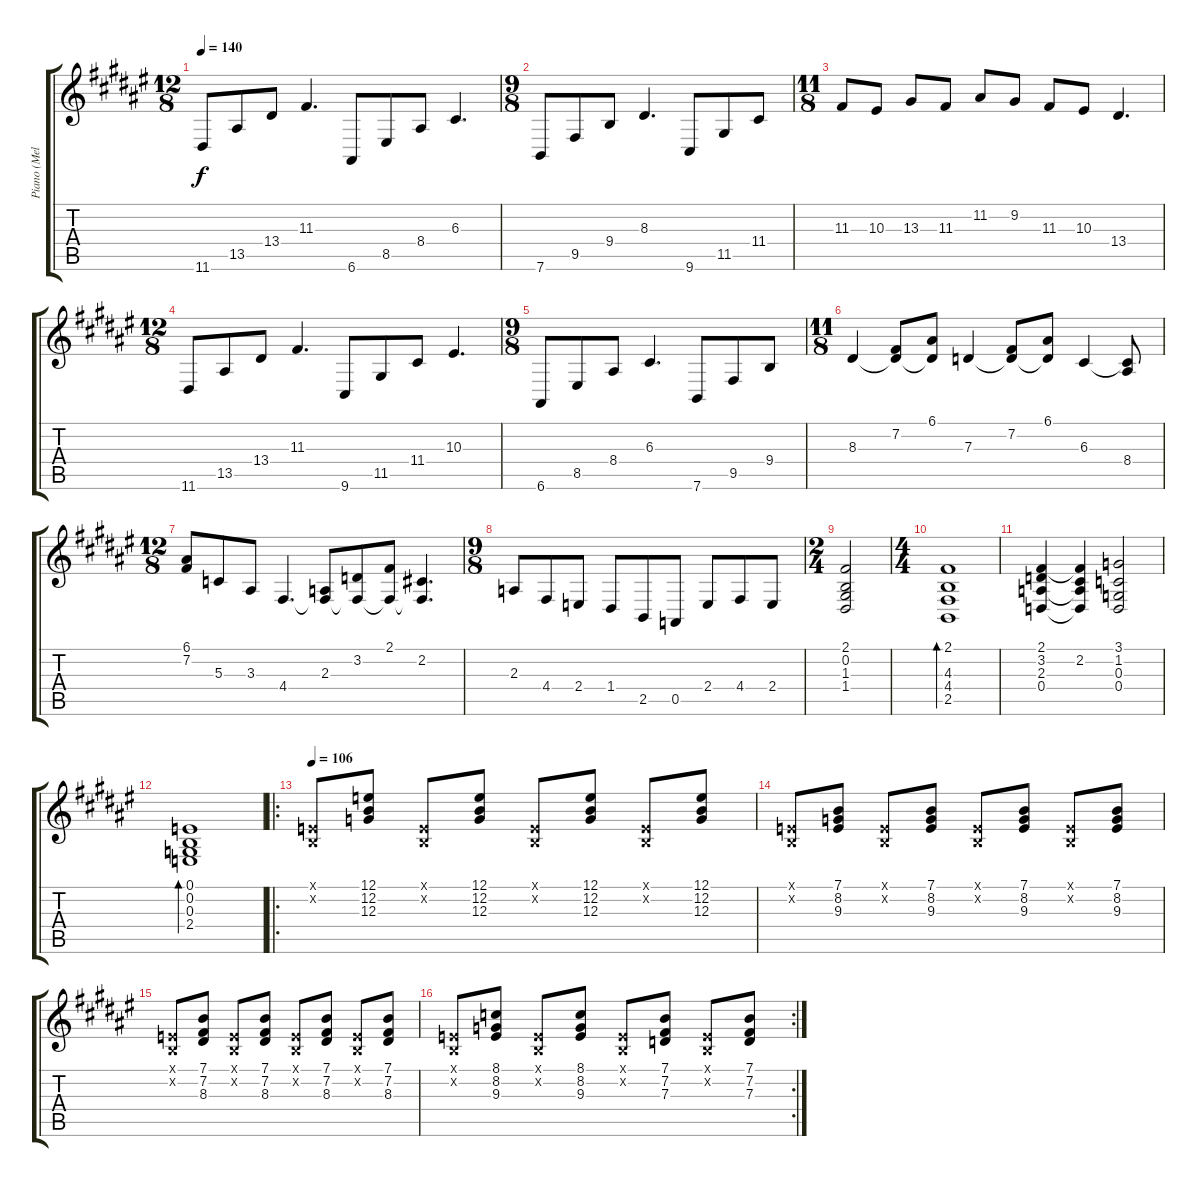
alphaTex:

\track ("Piano (Melody)" "Piano (Mel") {instrument brightacousticpiano}
\staff {score tabs}
\tuning (E4 B3 G3 D3 A2 E2) {hide}
\ts (12 8)
\tempo 140
\clef g2
\ks f#
11.6.8{dy f} 13.5.8 13.4.8 11.3.4{d} 6.6.8 8.5.8 8.4.8 6.3.4{d} |
\ts (9 8)
7.6.8 9.5.8 9.4.8 8.3.4{d} 9.6.8 11.5.8 11.4.8 |
\ts (11 8)
11.3.8 10.3.8 13.3.8 11.3.8 11.2.8 9.2.8 11.3.8 10.3.8 13.4.4{d} |
\ts (12 8)
11.6.8 13.5.8 13.4.8 11.3.4{d} 9.6.8 11.5.8 11.4.8 10.3.4{d} |
\ts (9 8)
6.6.8 8.5.8 8.4.8 6.3.4{d} 7.6.8 9.5.8 9.4.8 |
\ts (11 8)
8.3.4 (7.2 8.3{t}).8 (6.1 8.3{t}).8 7.3.4 (7.2 7.3{t}).8 (6.1 7.3{t}).8 6.3.4 (6.3{t} 8.4).8 |
\ts (12 8)
(6.1 7.2).8 5.3.8 3.3.8 4.4.4{d} (2.3 4.4{t}).8 (3.2 4.4{t}).8 (2.1 4.4{t}).8 (2.2 4.4{t}).4{d} |
\ts (9 8)
2.3.8 4.4.8 2.4.8 1.4.8 2.5.8 0.5.8 2.4.8 4.4.8 2.4.8 |
\ts (2 4)
(2.1 0.2 1.3 1.4).2 |
\ts (4 4)
(2.1 4.3 4.4 2.5).1{bd 480} |
(2.1 3.2 2.3 0.4).4 (2.1{t} 2.2 2.3{t} 0.4{t}).4 (3.1 1.2 0.3 0.4).2 |
(0.1 0.2 0.3 2.4).1{bd 480} |
\ro
\tempo 106
(0.1{x} 0.2{x}).8 (12.1 12.2 12.3).8 (0.1{x} 0.2{x}).8 (12.1 12.2 12.3).8 (0.1{x} 0.2{x}).8 (12.1 12.2 12.3).8 (0.1{x} 0.2{x}).8 (12.1 12.2 12.3).8 |
(0.1{x} 0.2{x}).8 (7.1 8.2 9.3).8 (0.1{x} 0.2{x}).8 (7.1 8.2 9.3).8 (0.1{x} 0.2{x}).8 (7.1 8.2 9.3).8 (0.1{x} 0.2{x}).8 (7.1 8.2 9.3).8 |
(0.1{x} 0.2{x}).8 (7.1 7.2 8.3).8 (0.1{x} 0.2{x}).8 (7.1 7.2 8.3).8 (0.1{x} 0.2{x}).8 (7.1 7.2 8.3).8 (0.1{x} 0.2{x}).8 (7.1 7.2 8.3).8 |
\rc 2
(0.1{x} 0.2{x}).8 (8.1 8.2 9.3).8 (0.1{x} 0.2{x}).8 (8.1 8.2 9.3).8 (0.1{x} 0.2{x}).8 (7.1 7.2 7.3).8 (0.1{x} 0.2{x}).8 (7.1 7.2 7.3).8
